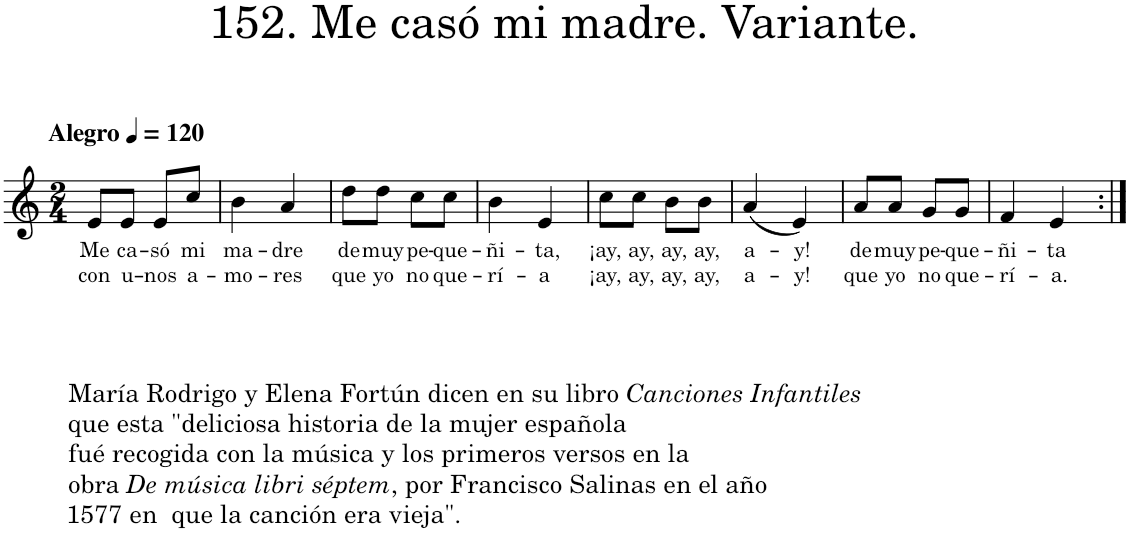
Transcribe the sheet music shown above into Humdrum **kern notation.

**kern	**text	**text
*part1	*part1	*part1
*staff1	*staff1	*staff1
*I"Piano	*	*
*I'Pno.	*	*
*clefG2	*	*
*k[]	*	*
*M2/4	*	*
*MM120	*	*
=1	=1	=1
!LO:TX:a:B:t=Alegro	!	!
!LO:TX:b:t=María Rodrigo y Elena Fortún dicen en su libro	!	!
!LO:TX:b:i:t=Canciones Infantiles	!	!
!LO:TX:b:t=que esta "deliciosa historia de la mujer española	!	!
!LO:TX:b:t=fué recogida con la música y los primeros versos en la	!	!
!LO:TX:b:t=obra	!	!
!LO:TX:b:i:t=De música libri séptem	!	!
!LO:TX:b:t=, por Francisco Salinas en el año	!	!
!LO:TX:b:t=1577 en  que la canción era vieja".	!	!
!	!LO:LY:b	!LO:LY:b
8e/L	Me	con
!	!LO:LY:b	!LO:LY:b
8e/J	ca-	u-
!	!LO:LY:b	!LO:LY:b
8e/L	-só	-nos
!	!LO:LY:b	!LO:LY:b
8cc/J	mi	a-
=2	=2	=2
!	!LO:LY:b	!LO:LY:b
4b\	ma-	-mo-
!	!LO:LY:b	!LO:LY:b
4a/	-dre	-res
=3	=3	=3
!	!LO:LY:b	!LO:LY:b
8dd\L	de	que
!	!LO:LY:b	!LO:LY:b
8dd\J	muy	yo
!	!LO:LY:b	!LO:LY:b
8cc\L	pe-	no
!	!LO:LY:b	!LO:LY:b
8cc\J	-que-	que-
=4	=4	=4
!	!LO:LY:b	!LO:LY:b
4b\	-ñi-	-rí-
!	!LO:LY:b	!LO:LY:b
4e/	-ta,	-a
=5	=5	=5
!	!LO:LY:b	!LO:LY:b
8cc\L	¡ay,	¡ay,
!	!LO:LY:b	!LO:LY:b
8cc\J	ay,	ay,
!	!LO:LY:b	!LO:LY:b
8b\L	ay,	ay,
!	!LO:LY:b	!LO:LY:b
8b\J	ay,	ay,
=6	=6	=6
!	!LO:LY:b	!LO:LY:b
(4a/	a-	a-
!	!LO:LY:b	!LO:LY:b
4e/)	-y!	-y!
=7	=7	=7
!	!LO:LY:b	!LO:LY:b
8a/L	de	que
!	!LO:LY:b	!LO:LY:b
8a/J	muy	yo
!	!LO:LY:b	!LO:LY:b
8g/L	pe-	no
!	!LO:LY:b	!LO:LY:b
8g/J	-que-	que-
=8	=8	=8
!	!LO:LY:b	!LO:LY:b
4f/	-ñi-	-rí-
!	!LO:LY:b	!LO:LY:b
4e/	-ta	-a.
=:|!	=:|!	=:|!
*-	*-	*-
